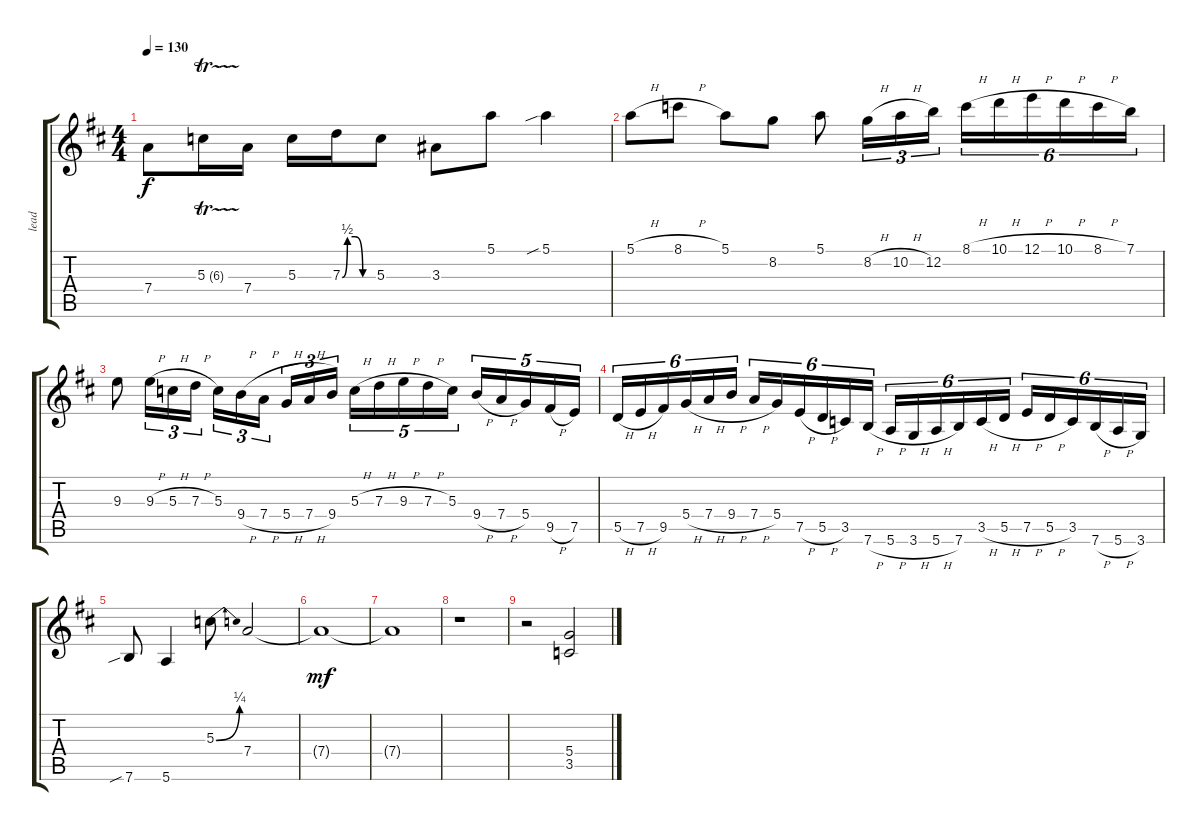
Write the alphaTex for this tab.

\track ("lead" "lead") {instrument distortionguitar}
\staff {score tabs}
\tuning (E4 B3 G3 D3 A2 E2) {hide}
\ts (4 4)
\tempo 130
\clef g2
\ks d
7.4.8{dy f} 5.3{tr (6 32)}.16 7.4.16 5.3.16 7.3{be (custom 0 0 10 2 25 2 40 0 60 0)}.16 5.3.8 3.3.8 5.1.8 5.1{sib}.4 |
5.1{h}.8 8.1{h}.8 5.1.8 8.2.8 5.1.8 8.2{h}.16{tu (3 2)} 10.2{h}.16{tu (3 2)} 12.2.16{tu (3 2)} 8.1{h}.16{tu (6 4)} 10.1{h}.16{tu (6 4)} 12.1{h}.16{tu (6 4)} 10.1{h}.16{tu (6 4)} 8.1{h}.16{tu (6 4)} 7.1.16{tu (6 4)} |
9.3.8 9.3{h}.16{tu (3 2)} 5.3{h}.16{tu (3 2)} 7.3{h}.16{tu (3 2)} 5.3.16{tu (3 2)} 9.4{h}.16{tu (3 2)} 7.4{h}.16{tu (3 2)} 5.4{h}.16{tu (3 2)} 7.4{h}.16{tu (3 2)} 9.4.16{tu (3 2)} 5.3{h}.16{tu (5 4)} 7.3{h}.16{tu (5 4)} 9.3{h}.16{tu (5 4)} 7.3{h}.16{tu (5 4)} 5.3.16{tu (5 4)} 9.4{h}.16{tu (5 4)} 7.4{h}.16{tu (5 4)} 5.4.16{tu (5 4)} 9.5{h}.16{tu (5 4)} 7.5.16{tu (5 4)} |
5.5{h}.16{tu (6 4)} 7.5{h}.16{tu (6 4)} 9.5.16{tu (6 4)} 5.4{h}.16{tu (6 4)} 7.4{h}.16{tu (6 4)} 9.4{h}.16{tu (6 4)} 7.4{h}.16{tu (6 4)} 5.4.16{tu (6 4)} 7.5{h}.16{tu (6 4)} 5.5{h}.16{tu (6 4)} 3.5.16{tu (6 4)} 7.6{h}.16{tu (6 4)} 5.6{h}.16{tu (6 4)} 3.6{h}.16{tu (6 4)} 5.6{h}.16{tu (6 4)} 7.6.16{tu (6 4)} 3.5{h}.16{tu (6 4)} 5.5{h}.16{tu (6 4)} 7.5{h}.16{tu (6 4)} 5.5{h}.16{tu (6 4)} 3.5.16{tu (6 4)} 7.6{h}.16{tu (6 4)} 5.6{h}.16{tu (6 4)} 3.6.16{tu (6 4)} |
7.6{sib}.8 5.6.4 5.3{be (bend 0 0 60 1)}.8 7.4.2 |
7.4{t}.1{dy mf} |
7.4{t}.1 |
r.1 |
r.2 (5.4 3.5).2
